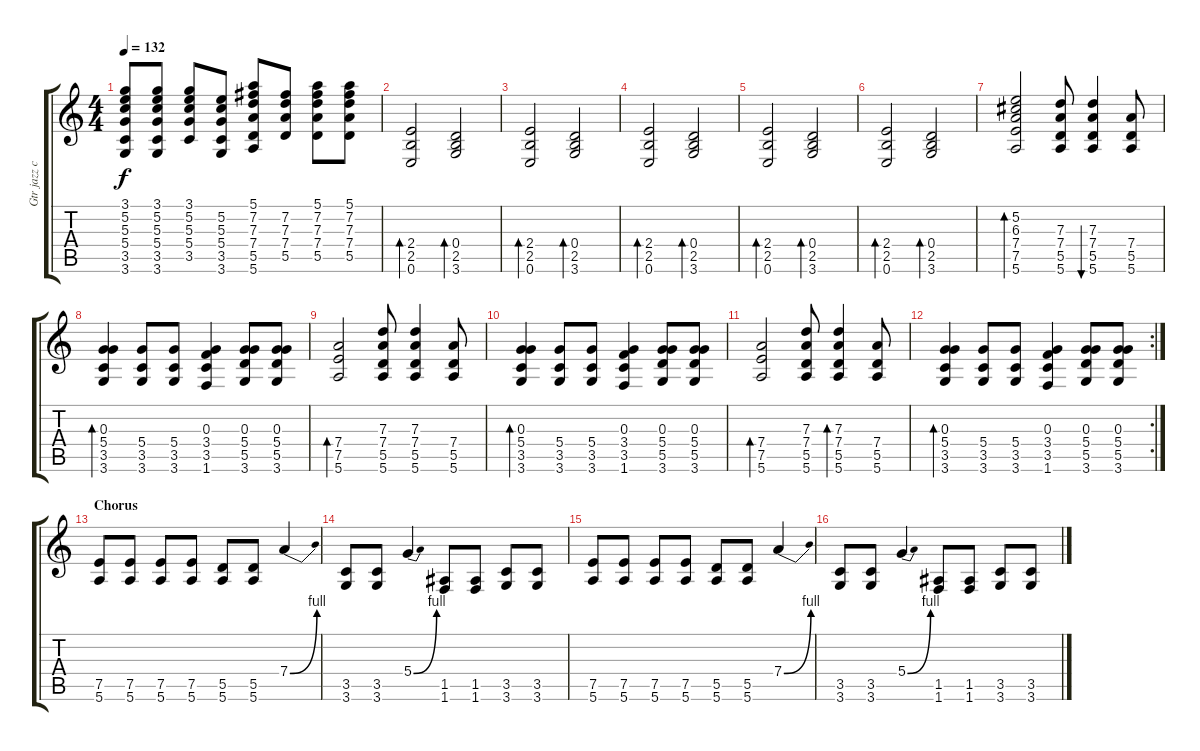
\track ("Gtr jazz crunch" "Gtr jazz c") {instrument electricguitarjazz}
\staff {score tabs}
\tuning (E4 B3 G3 D3 A2 E2) {hide}
\ts (4 4)
\tempo 132
\clef g2
\ks c
(3.1 5.2 5.3 5.4 3.5 3.6).8{dy f} (3.1 5.2 5.3 5.4 3.5 3.6).8 (3.1 5.2 5.3 5.4 3.5).8 (5.2 5.3 5.4 3.5 3.6).8 (5.1 7.2 7.3 7.4 5.5 5.6).8 (7.2 7.3 7.4 5.5).8 (5.1 7.2 7.3 7.4 5.5).8 (5.1 7.2 7.3 7.4 5.5).8 |
(2.4 2.5 0.6).2{bd 120} (0.4 2.5 3.6).2{bd 120} |
(2.4 2.5 0.6).2{bd 120} (0.4 2.5 3.6).2{bd 120} |
(2.4 2.5 0.6).2{bd 120} (0.4 2.5 3.6).2{bd 120} |
(2.4 2.5 0.6).2{bd 120} (0.4 2.5 3.6).2{bd 120} |
(2.4 2.5 0.6).2{bd 120} (0.4 2.5 3.6).2{bd 120} |
(5.2 6.3 7.4 7.5 5.6).2{bd 60 instrument electricguitarjazz} (7.3 7.4 5.5 5.6).8 (7.3 7.4 5.5 5.6).4{bu 60} (7.4 5.5 5.6).8 |
(0.3 5.4 3.5 3.6).4{bd 60} (5.4 3.5 3.6).8 (5.4 3.5 3.6).8 (0.3 3.4 3.5 1.6).4 (0.3 5.4 5.5 3.6).8 (0.3 5.4 5.5 3.6).8 |
(7.4 7.5 5.6).2{bd 60 instrument electricguitarjazz} (7.3 7.4 5.5 5.6).8 (7.3 7.4 5.5 5.6).4 (7.4 5.5 5.6).8 |
(0.3 5.4 3.5 3.6).4{bd 60} (5.4 3.5 3.6).8 (5.4 3.5 3.6).8 (0.3 3.4 3.5 1.6).4 (0.3 5.4 5.5 3.6).8 (0.3 5.4 5.5 3.6).8 |
(7.4 7.5 5.6).2{bd 60 instrument electricguitarjazz} (7.3 7.4 5.5 5.6).8 (7.3 7.4 5.5 5.6).4{bd 60} (7.4 5.5 5.6).8 |
\rc 2
(0.3 5.4 3.5 3.6).4{bd 60} (5.4 3.5 3.6).8 (5.4 3.5 3.6).8 (0.3 3.4 3.5 1.6).4 (0.3 5.4 5.5 3.6).8 (0.3 5.4 5.5 3.6).8 |
\section ("" "Chorus")
(7.5 5.6).8 (7.5 5.6).8{volume 16} (7.5 5.6).8 (7.5 5.6).8 (5.5 5.6).8 (5.5 5.6).8 7.4{be (bend 0 0 60 4)}.4 |
(3.5 3.6).8 (3.5 3.6).8 5.4{be (bend 0 0 60 4)}.4 (1.5 1.6).8 (1.5 1.6).8 (3.5 3.6).8 (3.5 3.6).8 |
(7.5 5.6).8 (7.5 5.6).8{volume 16} (7.5 5.6).8 (7.5 5.6).8 (5.5 5.6).8 (5.5 5.6).8 7.4{be (bend 0 0 60 4)}.4 |
(3.5 3.6).8 (3.5 3.6).8 5.4{be (bend 0 0 60 4)}.4 (1.5 1.6).8 (1.5 1.6).8 (3.5 3.6).8 (3.5 3.6).8
